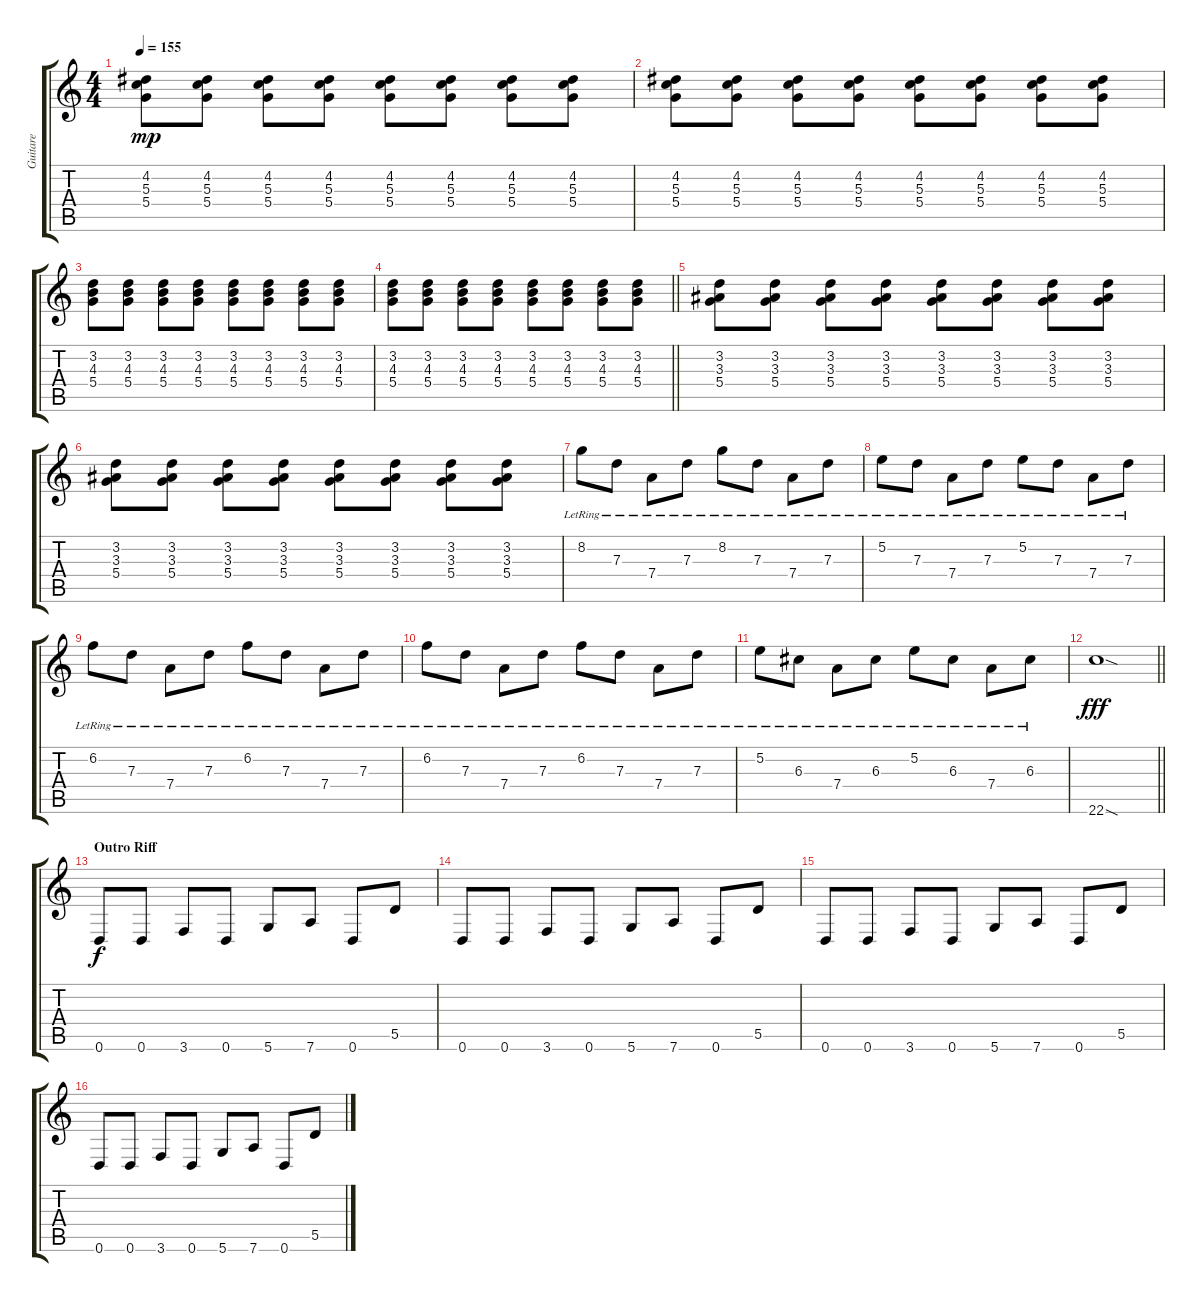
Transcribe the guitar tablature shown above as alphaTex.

\track ("Guitare" "Guitare") {instrument distortionguitar}
\staff {score tabs}
\tuning (E4 B3 G3 D3 A2 D2) {hide}
\ts (4 4)
\tempo 155
\clef g2
\ks c
(4.2 5.3 5.4).8{dy mp} (4.2 5.3 5.4).8 (4.2 5.3 5.4).8 (4.2 5.3 5.4).8 (4.2 5.3 5.4).8 (4.2 5.3 5.4).8 (4.2 5.3 5.4).8 (4.2 5.3 5.4).8 |
(4.2 5.3 5.4).8 (4.2 5.3 5.4).8 (4.2 5.3 5.4).8 (4.2 5.3 5.4).8 (4.2 5.3 5.4).8 (4.2 5.3 5.4).8 (4.2 5.3 5.4).8 (4.2 5.3 5.4).8 |
(3.2 4.3 5.4).8 (3.2 4.3 5.4).8 (3.2 4.3 5.4).8 (3.2 4.3 5.4).8 (3.2 4.3 5.4).8 (3.2 4.3 5.4).8 (3.2 4.3 5.4).8 (3.2 4.3 5.4).8 |
\barLineRight lightlight
(3.2 4.3 5.4).8 (3.2 4.3 5.4).8 (3.2 4.3 5.4).8 (3.2 4.3 5.4).8 (3.2 4.3 5.4).8 (3.2 4.3 5.4).8 (3.2 4.3 5.4).8 (3.2 4.3 5.4).8 |
(3.2 3.3 5.4).8 (3.2 3.3 5.4).8 (3.2 3.3 5.4).8 (3.2 3.3 5.4).8 (3.2 3.3 5.4).8 (3.2 3.3 5.4).8 (3.2 3.3 5.4).8 (3.2 3.3 5.4).8 |
(3.2 3.3 5.4).8 (3.2 3.3 5.4).8 (3.2 3.3 5.4).8 (3.2 3.3 5.4).8 (3.2 3.3 5.4).8 (3.2 3.3 5.4).8 (3.2 3.3 5.4).8 (3.2 3.3 5.4).8 |
8.2{lr}.8 7.3{lr}.8 7.4{lr}.8 7.3{lr}.8 8.2{lr}.8 7.3{lr}.8 7.4{lr}.8 7.3{lr}.8 |
5.2{lr}.8 7.3{lr}.8 7.4{lr}.8 7.3{lr}.8 5.2{lr}.8 7.3{lr}.8 7.4{lr}.8 7.3{lr}.8 |
6.2{lr}.8 7.3{lr}.8 7.4{lr}.8 7.3{lr}.8 6.2{lr}.8 7.3{lr}.8 7.4{lr}.8 7.3{lr}.8 |
6.2{lr}.8 7.3{lr}.8 7.4{lr}.8 7.3{lr}.8 6.2{lr}.8 7.3{lr}.8 7.4{lr}.8 7.3{lr}.8 |
5.2{lr}.8 6.3{lr}.8 7.4{lr}.8 6.3{lr}.8 5.2{lr}.8 6.3{lr}.8 7.4{lr}.8 6.3{lr}.8 |
\barLineRight lightlight
22.6{sod}.1{dy fff} |
\section ("" "Outro Riff")
0.6.8{dy f} 0.6.8 3.6.8 0.6.8 5.6.8 7.6.8 0.6.8 5.5.8 |
0.6.8 0.6.8 3.6.8 0.6.8 5.6.8 7.6.8 0.6.8 5.5.8 |
0.6.8 0.6.8 3.6.8 0.6.8 5.6.8 7.6.8 0.6.8 5.5.8 |
0.6.8 0.6.8 3.6.8 0.6.8 5.6.8 7.6.8 0.6.8 5.5.8
